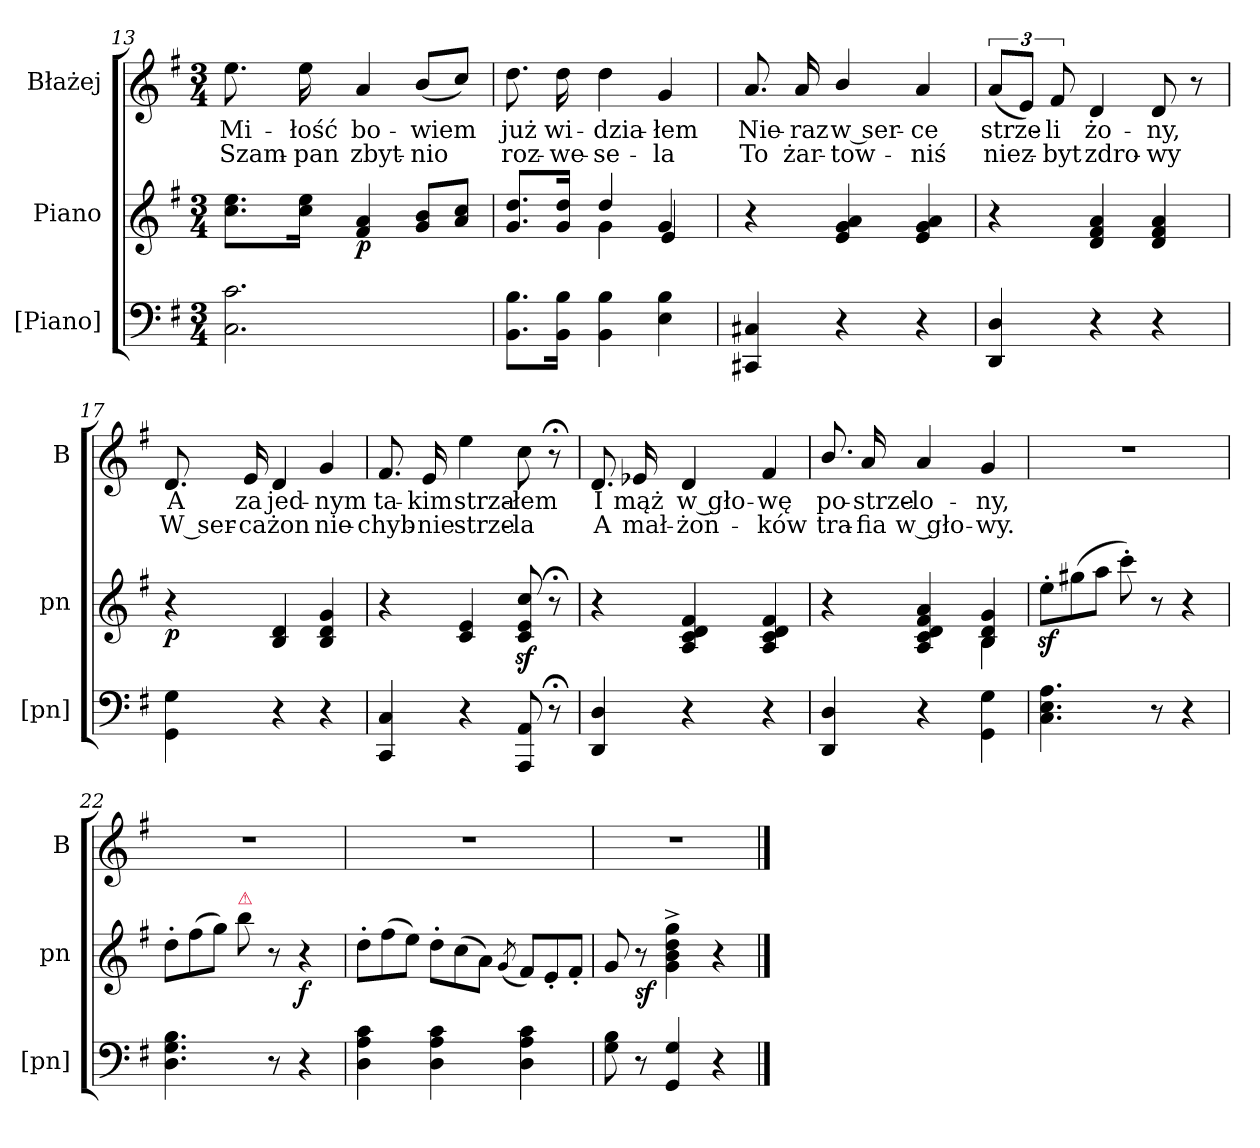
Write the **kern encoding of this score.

**kern	**kern	**dynam	**kern	**text	**text
*part3	*part2	*part2	*part1	*part1	*part1
*staff3	*staff2	*staff2	*staff1	*staff1	*staff1
*I"[Piano]	*I"Piano	*	*I"Błażej	*	*
*I'[pn]	*I'pn	*	*I'B	*	*
*clefF4	*clefG2	*	*clefG2	*	*
*k[f#]	*k[f#]	*	*k[f#]	*	*
*M3/4	*M3/4	*	*M3/4	*	*
=13	=13	=13	=13	=13	=13
2.C\ 2.c\	8.cc\ 8.ee\L	.	8.ee\	Mi-	Szam-
.	16cc\ 16ee\Jk	.	16ee\	-łość	-pan
.	4f#/ 4a/	p	4a/	bo-	zbyt-
.	8g/ 8b/L	.	(8b/L	-wiem	-nio
.	8a/ 8cc/J	.	8cc/J)	.	.
=14	=14	=14	=14	=14	=14
*	*^	*	*	*	*
8.BB\ 8.B\L	8.g/ 8.dd/L	4ryy	.	8.dd\	już	roz-
16BB\ 16B\Jk	16g/ 16dd/Jk	.	.	16dd\	wi-	-we-
4BB\ 4B\	4dd/	4g\	.	4dd\	-dzia-	-se-
4E\ 4B\	4g/	4e/	.	4g/	-łem	-la
*	*v	*v	*	*	*	*
=15	=15	=15	=15	=15	=15
4CC#X/ 4C#X/	4r	.	8.a/	Nie-	To
.	.	.	16a/	-raz	żar-
4r	4e/ 4g/ 4a/	.	4b/	w ser-	-tow-
4r	4e/ 4g/ 4a/	.	4a/	-ce	-niś
=16	=16	=16	=16	=16	=16
4DD/ 4D/	4r	.	(12a/L	strze-	niez-
.	.	.	12e/J)	.	.
.	.	.	12f#/	-li	-byt
4r	4d/ 4f#/ 4a/	.	4d/	żo-	zdro-
4r	4d/ 4f#/ 4a/	.	8d/	-ny,	-wy
.	.	.	8r	.	.
=17	=17	=17	=17	=17	=17
4GG\ 4G\	4r	p	8.d/	A	W ser-
.	.	.	16e/	za	-ca
4r	4B/ 4d/	.	4d/	jed-	żon
4r	4B/ 4d/ 4g/	.	4g/	-nym	nie-
=18	=18	=18	=18	=18	=18
4CC/ 4C/	4r	.	8.f#/	ta-	-chyb-
.	.	.	16e/	-kim	-nie
4r	4c/ 4e/	.	4ee\	strza-	strze-
8AAA/ 8AA/	8cz/ 8ez/ 8ccz/	.	8cc\	-łem	-la
8r;<	8r;<	.	8r;<	.	.
=19	=19	=19	=19	=19	=19
4DD/ 4D/	4r	.	8.d/	I	A
.	.	.	16e-X/	mąż	mał-
4r	4A/ 4c/ 4d/ 4f#/	.	4d/	w gło-	-żon-
4r	4A/ 4c/ 4d/ 4f#/	.	4f#/	-wę	-ków
=20	=20	=20	=20	=20	=20
*	*^	*	*	*	*
4DD/ 4D/	4r	4ryy	.	8.b/	po-	tra-
.	.	.	.	16a/	-strze-	-fia
4r	4A/ 4c/ 4d/ 4f#/ 4a/	4ryy	.	4a/	-lo-	w gło-
4GG\ 4G\	4B/ 4d/ 4g/	4B\	.	4g/	-ny,	-wy.
*	*v	*v	*	*	*	*
=21	=21	=21	=21	=21	=21
*	*Xtuplet	*	*	*	*
4.C\ 4.E\ 4.A\	12eez'\L	.	2.r	.	.
.	(12gg#X\	.	.	.	.
.	12aa\J	.	.	.	.
.	8ccc'\)	.	.	.	.
8r	8r	.	.	.	.
4r	4r	.	.	.	.
=22	=22	=22	=22	=22	=22
4.D\ 4.G\ 4.B\	12dd'\L	.	2.r	.	.
.	(12ff#\	.	.	.	.
.	12gg\J)	.	.	.	.
!	!LO:TX:a:color=crimson:t=⚠	!	!	!	!
.	8bb\	.	.	.	.
8r	8r	.	.	.	.
4r	4r	f	.	.	.
=23	=23	=23	=23	=23	=23
4D\ 4A\ 4c\	12dd'\L	.	2.r	.	.
.	(12ff#\	.	.	.	.
.	12ee\J)	.	.	.	.
4D\ 4A\ 4c\	12dd'\L	.	.	.	.
.	(12cc\	.	.	.	.
.	12a\J)	.	.	.	.
.	(8qg/	.	.	.	.
4D\ 4A\ 4c\	12f#/L)	.	.	.	.
.	12e'/	.	.	.	.
.	12f#'/J	.	.	.	.
=24	=24	=24	=24	=24	=24
8G\ 8B\	8g/	.	2.r	.	.
8r	8r	sf	.	.	.
4GG/ 4G/	4g^<\ 4b^<\ 4dd^<\ 4gg^<\	.	.	.	.
4r	4r	.	.	.	.
==	==	==	==	==	==
*-	*-	*-	*-	*-	*-
